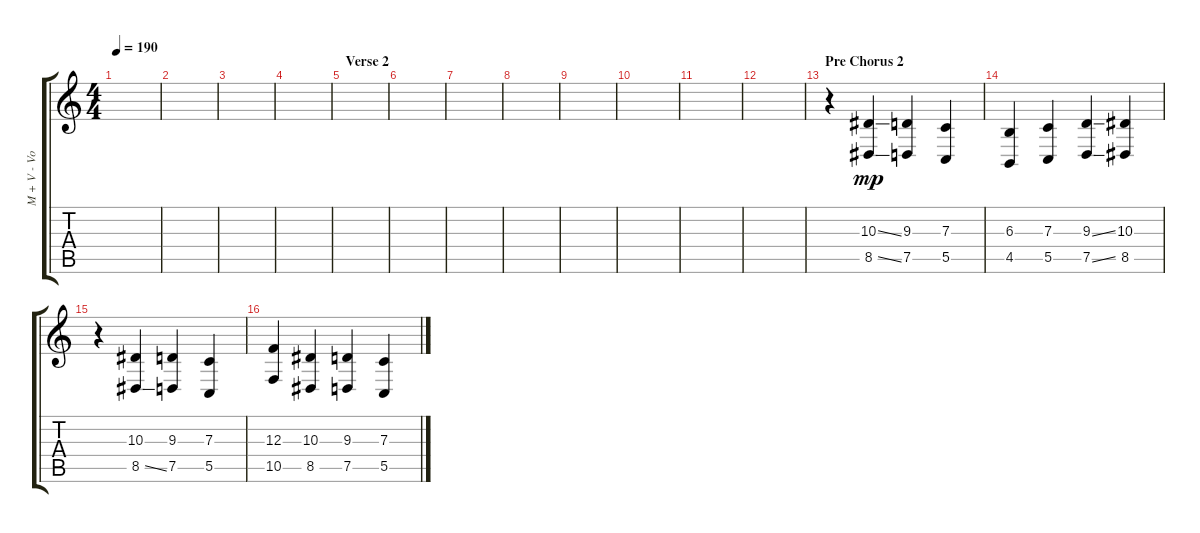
\track ("M + V - Vocals" "M + V - Vo") {instrument lead2sawtooth}
\staff {score tabs}
\tuning (D4 A3 F3 C3 G2 C2) {hide}
\ts (4 4)
\tempo 190
\clef g2
\ks c
|
|
|
|
\section ("" "Verse 2")
|
|
|
|
|
|
|
|
\section ("" "Pre Chorus 2")
r.4 (10.3{ss} 8.5{ss}).4{dy mp} (9.3 7.5).4 (7.3 5.5).4 |
(6.3 4.5).4 (7.3 5.5).4 (9.3{ss} 7.5{ss}).4 (10.3 8.5).4 |
r.4 (10.3 8.5{ss}).4 (9.3 7.5).4 (7.3 5.5).4 |
(12.3 10.5).4 (10.3 8.5).4 (9.3 7.5).4 (7.3 5.5).4
